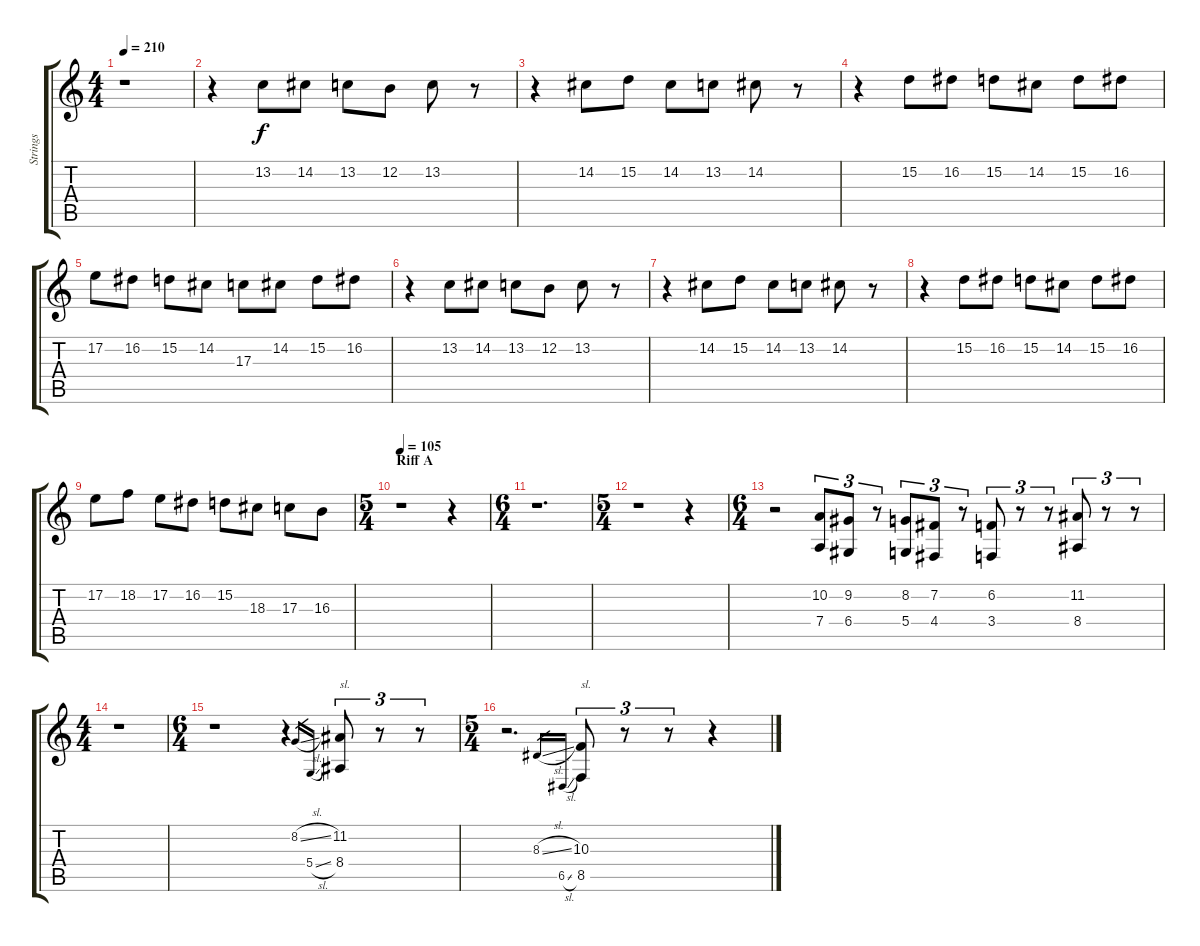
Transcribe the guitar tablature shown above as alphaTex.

\track ("Strings" "Strings") {instrument stringensemble1}
\staff {score tabs}
\tuning (E4 B3 G3 D3 A2 E2) {hide}
\ts (4 4)
\tempo 210
\clef g2
\ks c
r.1{dy mp} |
r.4 13.2.8{dy f} 14.2.8 13.2.8 12.2.8 13.2.8 r.8 |
r.4 14.2.8 15.2.8 14.2.8 13.2.8 14.2.8 r.8 |
r.4 15.2.8 16.2.8 15.2.8 14.2.8 15.2.8 16.2.8 |
17.2.8 16.2.8 15.2.8 14.2.8 17.3.8 14.2.8 15.2.8 16.2.8 |
r.4 13.2.8 14.2.8 13.2.8 12.2.8 13.2.8 r.8 |
r.4 14.2.8 15.2.8 14.2.8 13.2.8 14.2.8 r.8 |
r.4 15.2.8 16.2.8 15.2.8 14.2.8 15.2.8 16.2.8 |
17.2.8 18.2.8 17.2.8 16.2.8 15.2.8 18.3.8 17.3.8 16.3.8 |
\ts (5 4)
\section ("" "Riff A")
\tempo 105
r.1 r.4 |
\ts (6 4)
r.1{d} |
\ts (5 4)
r.1 r.4 |
\ts (6 4)
r.2 (10.2 7.4).8{tu (3 2)} (9.2 6.4).8{tu (3 2)} r.8{tu (3 2)} (8.2 5.4).8{tu (3 2)} (7.2 4.4).8{tu (3 2)} r.8{tu (3 2)} (6.2 3.4).8{tu (3 2)} r.8{tu (3 2)} r.8{tu (3 2)} (11.2 8.4).8{tu (3 2)} r.8{tu (3 2)} r.8{tu (3 2)} |
\ts (4 4)
r.1 |
\ts (6 4)
r.1 r.4 8.2{sl}.16{gr} 5.4{sl}.16{gr} (11.2 8.4).8{tu (3 2) txt "sl."} r.8{tu (3 2)} r.8{tu (3 2)} |
\ts (5 4)
r.2{d} 8.3{sl}.16{gr} 6.5{sl}.16{gr} (10.3 8.5).8{tu (3 2) txt "sl."} r.8{tu (3 2)} r.8{tu (3 2)} r.4
